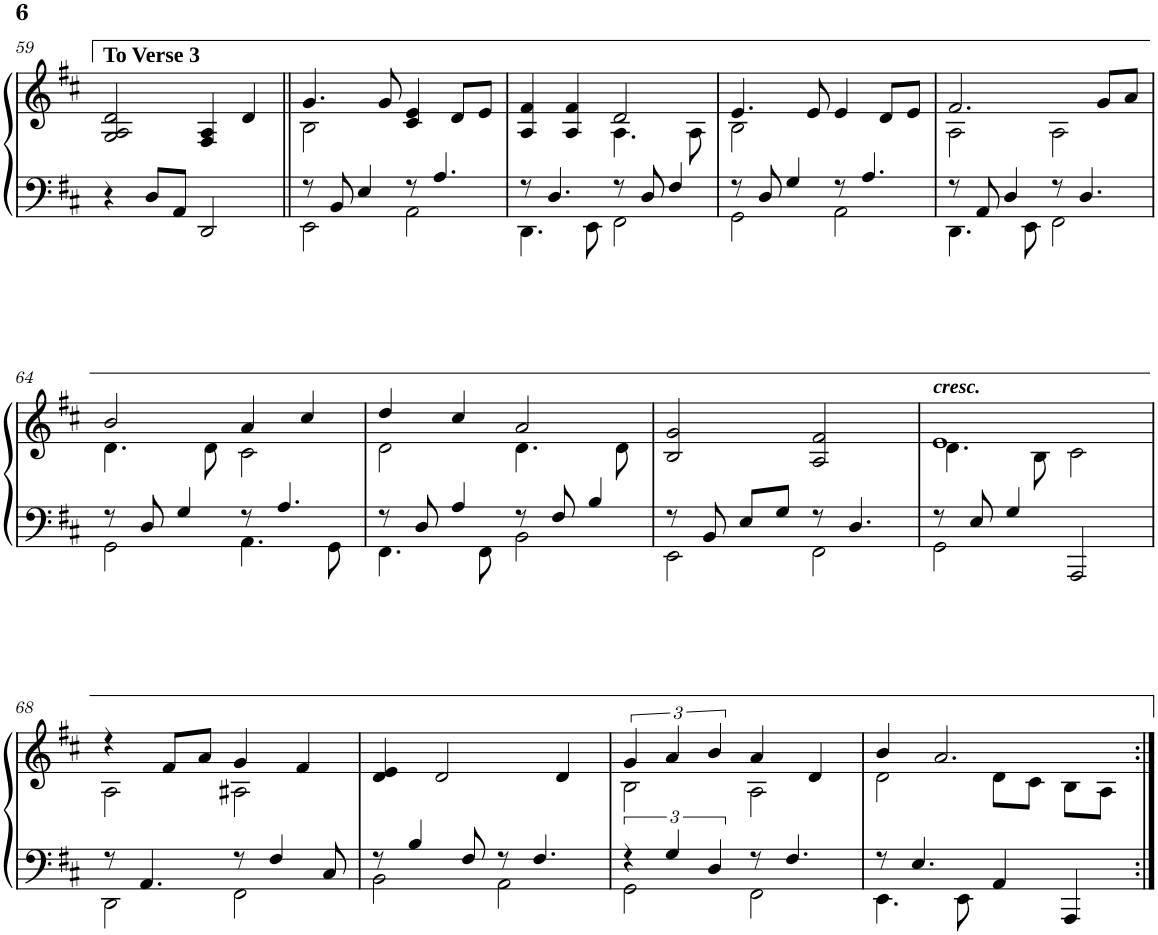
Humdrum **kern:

**kern	**kern
*part1	*part1
*staff2	*staff1
*I"Piano	*
*I'Pno.	*
!!LO:PB:g=z
*clefF4	*clefG2
*k[f#c#]	*k[f#c#]
*M4/4	*M4/4
=59	=59
4r	2G/ 2A/ 2d/
8D/L	.
8AA/J	.
2DD/	4F#/ 4A/
.	4d/
=60||	=60||
*^	*^
8r	2EE\	4.g/	2B\
8BB/	.	.	.
4E/	.	.	.
.	.	8g/	.
8r	2AA\	4c#/ 4e/	2ryy
4.A/	.	.	.
.	.	8d/L	.
.	.	8e/J	.
=61	=61	=61	=61
8r	4.DD\	4A/ 4f#/	2ryy
4.D/	.	.	.
.	.	4A/ 4f#/	.
.	8EE\	.	.
8r	2FF#\	2d/	4.A\
8D/	.	.	.
4F#/	.	.	.
.	.	.	8A\
=62	=62	=62	=62
8r	2GG\	4.e/	2B\
8D/	.	.	.
4G/	.	.	.
.	.	8e/	.
8r	2AA\	4e/	2ryy
4.A/	.	.	.
.	.	8d/L	.
.	.	8e/J	.
=63	=63	=63	=63
8r	4.DD\	2.f#/	2A\
8AA/	.	.	.
4D/	.	.	.
.	8EE\	.	.
8r	2FF#\	.	2A\
4.D/	.	.	.
.	.	8g/L	.
.	.	8a/J	.
!!LO:LB:g=z	!!
=64	=64	=64	=64
8r	2GG\	2b/	4.d\
8D/	.	.	.
4G/	.	.	.
.	.	.	8d\
8r	4.AA\	4a/	2c#\
4.A/	.	.	.
.	.	4cc#/	.
.	8GG\	.	.
=65	=65	=65	=65
8r	4.FF#\	4dd/	2d\
8D/	.	.	.
4A/	.	4cc#/	.
.	8FF#\	.	.
8r	2BB\	2a/	4.d\
8F#/	.	.	.
4B/	.	.	.
.	.	.	8d\
*	*	*v	*v
=66	=66	=66
8r	2EE\	2B/ 2g/
8BB/	.	.
8E/L	.	.
8G/J	.	.
8r	2FF#\	2A/ 2f#/
4.D/	.	.
=67	=67	=67
*	*	*^
!	!	!LO:TX:a:Bi:t=cresc.	!
8r	2GG\	1e	4.d\
8E/	.	.	.
4G/	.	.	.
.	.	.	8B\
2AAA/	2ryy	.	2c#\
!!LO:LB:g=z	!!
=68	=68	=68	=68
8r	2DD\	4r	2A\
4.AA/	.	.	.
.	.	8f#/L	.
.	.	8a/J	.
8r	2FF#\	4g/	2A#X\
4F#/	.	.	.
.	.	4f#/	.
8C#/	.	.	.
*	*	*v	*v
=69	=69	=69
8r	2BB\	4d/ 4e/
4B/	.	.
.	.	2d/
8F#/	.	.
8r	2AA\	.
4.F#/	.	.
.	.	4d/
=70	=70	=70
*	*	*^
6r	2GG\	6g/	2B\
6G/	.	6a/	.
6D/	.	6b/	.
8r	2FF#\	4a/	2A\
4.F#/	.	.	.
.	.	4d/	.
=71	=71	=71	=71
8r	4.EE\	4b/	2d\
4.E/	.	.	.
.	.	2.a/	.
.	8EE\	.	.
4AA/	2ryy	.	8d\L
.	.	.	8c#\J
4AAA/	.	.	8B\L
.	.	.	8A\J
*v	*v	*	*
*	*v	*v
=:|!	=:|!
*-	*-
